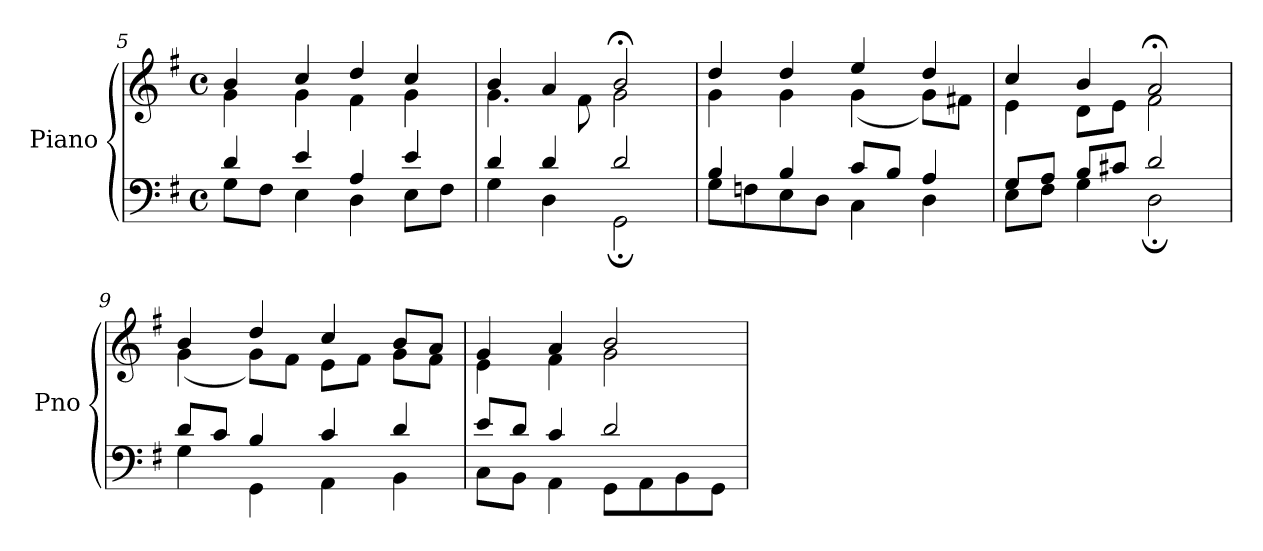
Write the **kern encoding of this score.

**kern	**kern
*part1	*part1
*staff2	*staff1
*I"Piano	*
*I'Pno	*
*clefF4	*clefG2
*k[f#]	*k[f#]
*M4/4	*M4/4
*met(c)	*met(c)
=5	=5
*^	*^
4d/	8G\L	4b/	4g\
.	8F#\J	.	.
4e/	4E\	4cc/	4g\
4A/	4D\	4dd/	4f#\
4e/	8E\L	4cc/	4g\
.	8F#\J	.	.
=6	=6	=6	=6
4d/	4G\	4b/	4.g\
4d/	4D\	4a/	.
.	.	.	8f#\
2d/	2GG;\	2b;</	2g\
=7	=7	=7	=7
4B/	8G\L	4dd/	4g\
.	8Fn\	.	.
4B/	8E\	4dd/	4g\
.	8D\J	.	.
8c/L	4C\	4ee/	(<4g\
8B/J	.	.	.
4A/	4D\	4dd/	8g\L)
.	.	.	8f#X\J
=8	=8	=8	=8
8G/L	8E\L	4cc/	4e\
8A/J	8F#\J	.	.
8B/L	4G\	4b/	8d\L
8c#X/J	.	.	8e\J
2d/	2D;\	2a;</	2f#\
=9	=9	=9	=9
8d/L	4G\	4b/	(<4g\
8c/J	.	.	.
4B/	4GG\	4dd/	8g\L)
.	.	.	8f#\J
4c/	4AA\	4cc/	8e\L
.	.	.	8f#\J
4d/	4BB\	8b/L	8g\L
.	.	8a/J	8f#\J
=10	=10	=10	=10
8e/L	8C\L	4g/	4e\
8d/J	8BB\J	.	.
4c/	4AA\	4a/	4f#\
2d/	8GG\L	2b/	2g\
.	8AA\	.	.
.	8BB\	.	.
.	8GG\J	.	.
*v	*v	*	*
*	*v	*v
=	=
*-	*-
